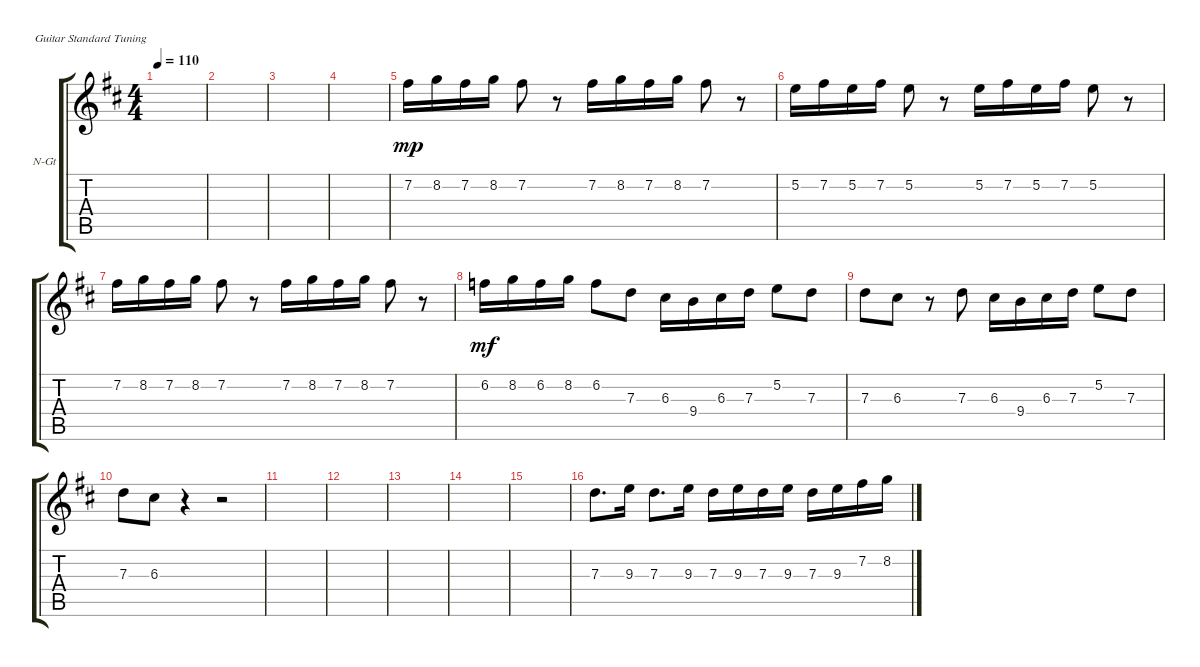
\defaultSystemsLayout 4
\bracketExtendMode groupsimilarinstruments
\firstSystemTrackNameOrientation horizontal
\otherSystemsTrackNameOrientation horizontal
\track ("Violin" "N-Gt") {instrument acousticguitarnylon}
\staff {score tabs}
\tuning (E4 B3 G3 D3 A2 E2)
\ts (4 4)
\tempo 110
\clef g2
\ks d
|
|
|
|
7.2.16{dy mp} 8.2.16 7.2.16 8.2.16 7.2.8 r.8 7.2.16 8.2.16 7.2.16 8.2.16 7.2.8 r.8 |
5.2.16 7.2.16 5.2.16 7.2.16 5.2.8 r.8 5.2.16 7.2.16 5.2.16 7.2.16 5.2.8 r.8 |
7.2.16 8.2.16 7.2.16 8.2.16 7.2.8 r.8 7.2.16 8.2.16 7.2.16 8.2.16 7.2.8 r.8 |
6.2.16{dy mf} 8.2.16 6.2.16 8.2.16 6.2.8 7.3.8 6.3.16 9.4.16 6.3.16 7.3.16 5.2.8 7.3.8 |
7.3.8 6.3.8 r.8 7.3.8 6.3.16 9.4.16 6.3.16 7.3.16 5.2.8 7.3.8 |
7.3.8 6.3.8 r.4 r.2 |
|
|
|
|
|
7.3.8{d} 9.3.16 7.3.8{d} 9.3.16 7.3.16 9.3.16 7.3.16 9.3.16 7.3.16 9.3.16 7.2.16 8.2.16
